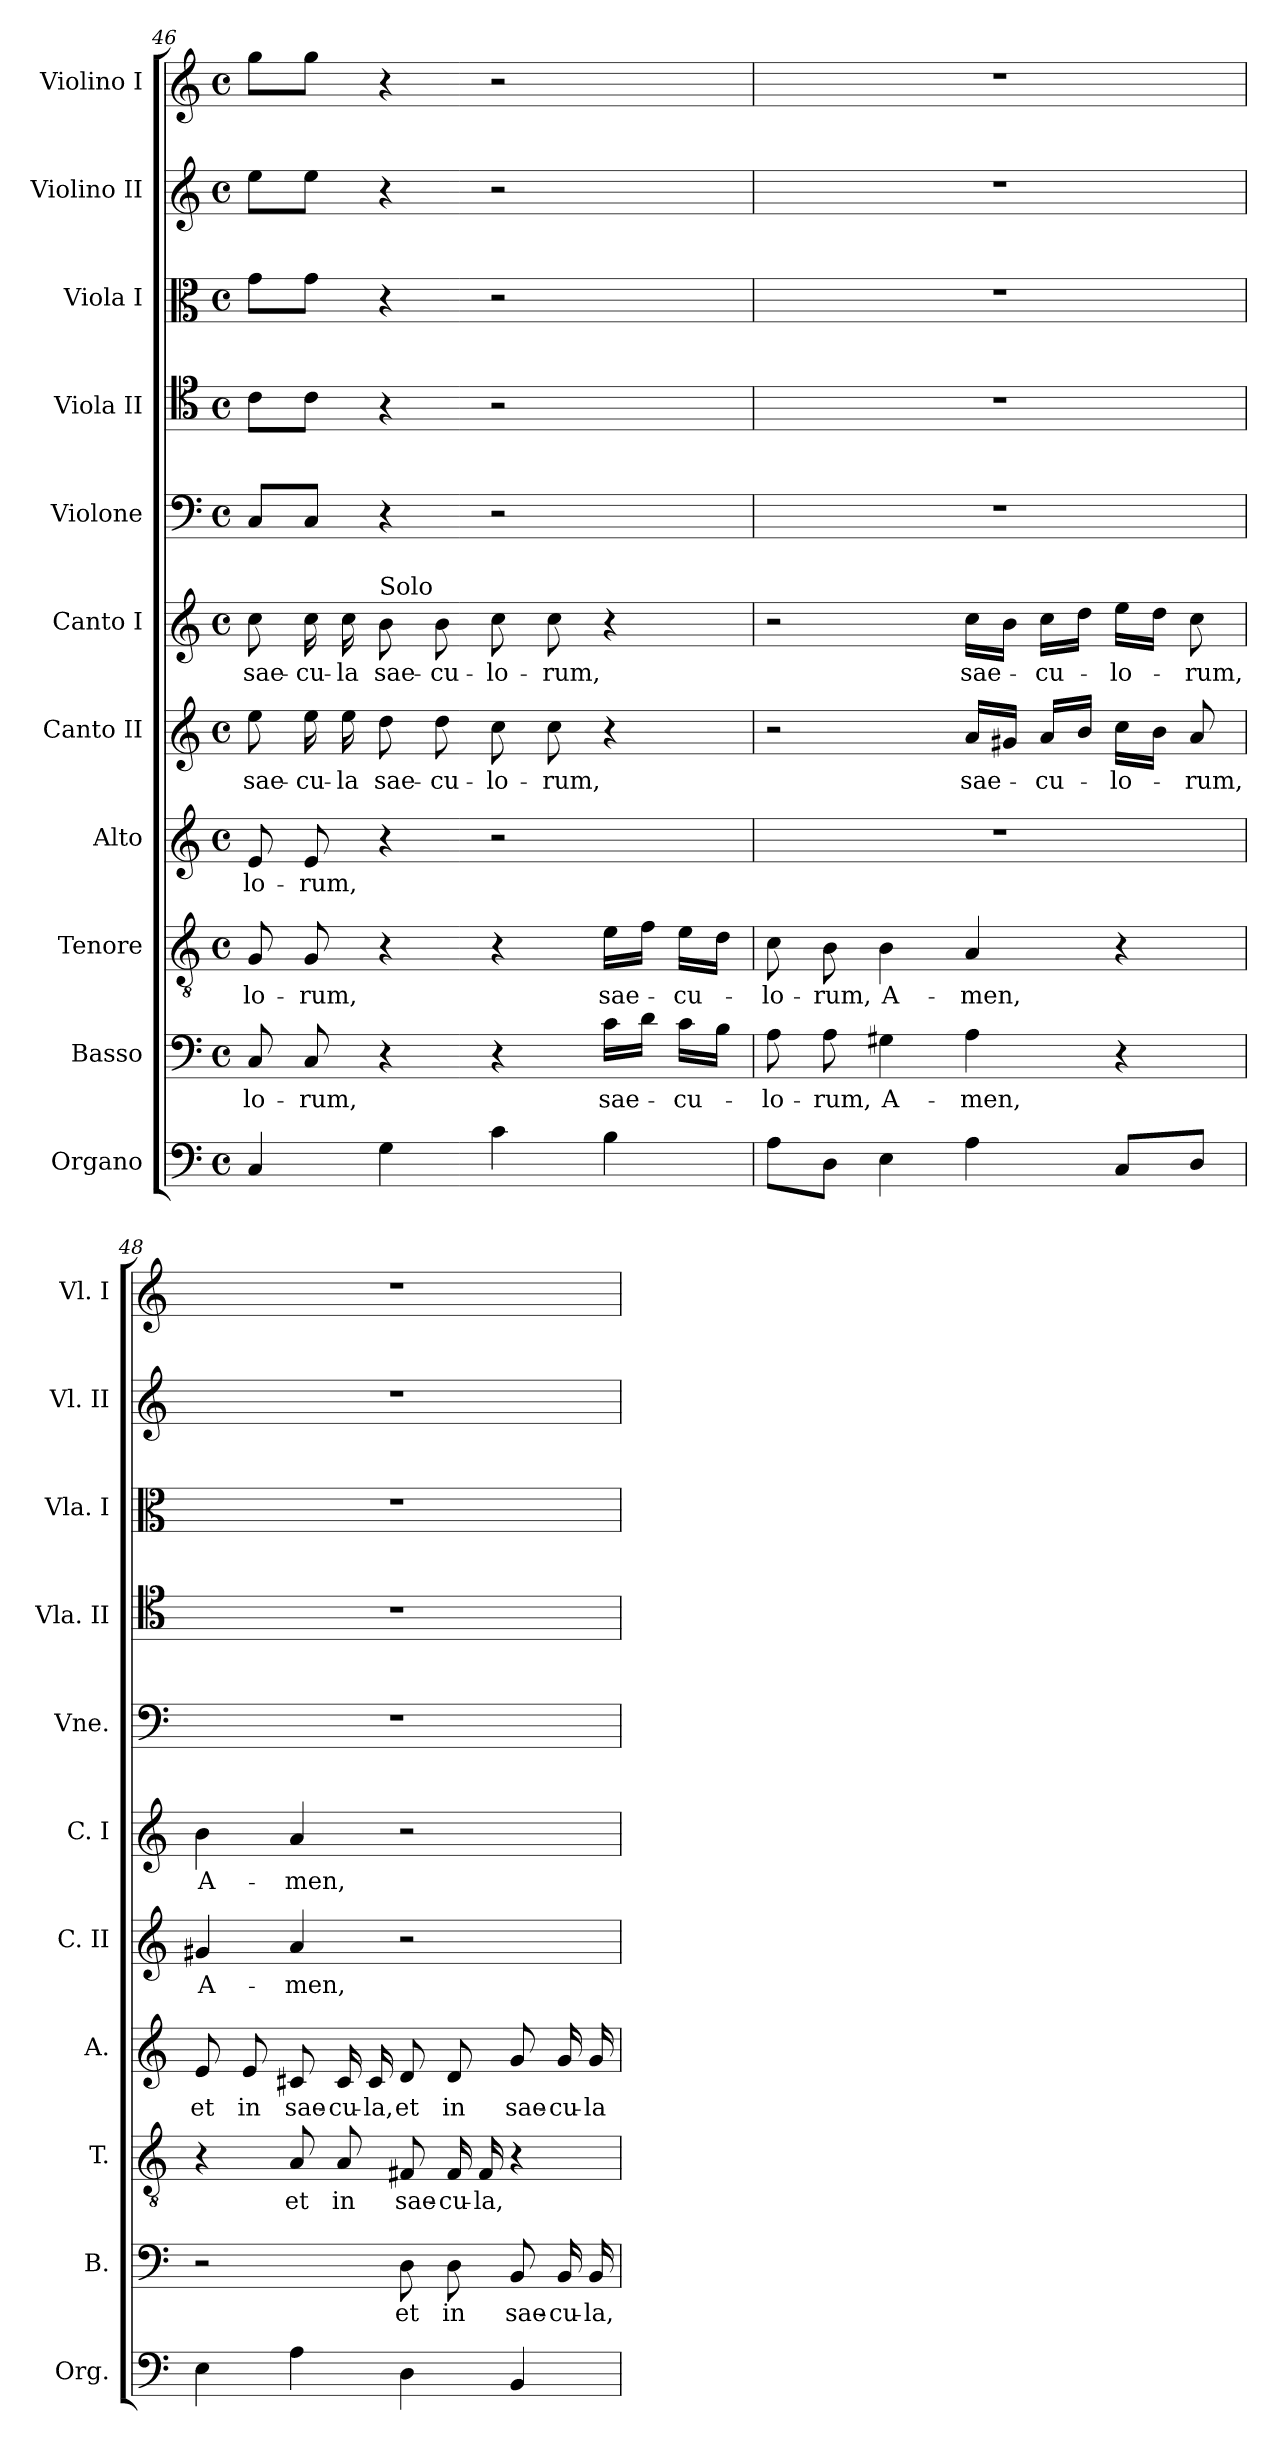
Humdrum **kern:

**kern	**kern	**text	**kern	**text	**kern	**text	**kern	**text	**kern	**text	**kern	**kern	**kern	**kern	**kern
*part11	*part10	*part10	*part9	*part9	*part8	*part8	*part7	*part7	*part6	*part6	*part5	*part4	*part3	*part2	*part1
*staff11	*staff10	*staff10	*staff9	*staff9	*staff8	*staff8	*staff7	*staff7	*staff6	*staff6	*staff5	*staff4	*staff3	*staff2	*staff1
*I"Organo	*I"Basso	*	*I"Tenore	*	*I"Alto	*	*I"Canto II	*	*I"Canto I	*	*I"Violone	*I"Viola II	*I"Viola I	*I"Violino II	*I"Violino I
*I'Org.	*I'B.	*	*I'T.	*	*I'A.	*	*I'C. II	*	*I'C. I	*	*I'Vne.	*I'Vla. II	*I'Vla. I	*I'Vl. II	*I'Vl. I
*clefF4	*clefF4	*	*clefGv2	*	*clefG2	*	*clefG2	*	*clefG2	*	*clefF4	*clefC4	*clefC3	*clefG2	*clefG2
*	*	*	*ITrd7c12	*	*	*	*	*	*	*	*	*	*	*	*
*k[]	*k[]	*	*k[]	*	*k[]	*	*k[]	*	*k[]	*	*k[]	*k[]	*k[]	*k[]	*k[]
*C:	*C:	*	*C:	*	*C:	*	*C:	*	*C:	*	*C:	*C:	*C:	*C:	*C:
*M4/4	*M4/4	*	*M4/4	*	*M4/4	*	*M4/4	*	*M4/4	*	*M4/4	*M4/4	*M4/4	*M4/4	*M4/4
*met(c)	*met(c)	*	*met(c)	*	*met(c)	*	*met(c)	*	*met(c)	*	*met(c)	*met(c)	*met(c)	*met(c)	*met(c)
=46	=46	=46	=46	=46	=46	=46	=46	=46	=46	=46	=46	=46	=46	=46	=46
!	!	!LO:LY:b:color=#000000	!	!	!	!	!	!	!	!	!	!	!	!	!
!	!	!	!	!LO:LY:b:color=#000000	!	!	!	!	!	!	!	!	!	!	!
!	!	!	!	!	!	!LO:LY:b:color=#000000	!	!	!	!	!	!	!	!	!
!	!	!	!	!	!	!	!	!LO:LY:b:color=#000000	!	!	!	!	!	!	!
!	!	!	!	!	!	!	!	!	!	!LO:LY:b:color=#000000	!	!	!	!	!
4Ci/	8Ci/	-lo-	8GGi/	-lo-	8ei/	-lo-	8eei\	sae-	8cci\	sae-	8Ci/L	8ci\L	8gi\L	8eei\L	8ggi\L
!	!	!LO:LY:b:color=#000000	!	!	!	!	!	!	!	!	!	!	!	!	!
!	!	!	!	!LO:LY:b:color=#000000	!	!	!	!	!	!	!	!	!	!	!
!	!	!	!	!	!	!LO:LY:b:color=#000000	!	!	!	!	!	!	!	!	!
!	!	!	!	!	!	!	!	!LO:LY:b:color=#000000	!	!	!	!	!	!	!
!	!	!	!	!	!	!	!	!	!	!LO:LY:b:color=#000000	!	!	!	!	!
.	8Ci/	-rum,	8GGi/	-rum,	8ei/	-rum,	16eei\	-cu-	16cci\	-cu-	8Ci/J	8ci\J	8gi\J	8eei\J	8ggi\J
!	!	!	!	!	!	!	!	!LO:LY:b:color=#000000	!	!	!	!	!	!	!
!	!	!	!	!	!	!	!	!	!	!LO:LY:b:color=#000000	!	!	!	!	!
.	.	.	.	.	.	.	16eei\	-la	16cci\	-la	.	.	.	.	.
!	!	!	!	!	!	!	!	!LO:LY:b:color=#000000	!	!	!	!	!	!	!
!	!	!	!	!	!	!	!	!	!LO:TX:a:t=Solo	!	!	!	!	!	!
!	!	!	!	!	!	!	!	!	!	!LO:LY:b:color=#000000	!	!	!	!	!
4Gi\	4r	.	4r	.	4r	.	8ddi\	sae-	8bi\	sae-	4r	4r	4r	4r	4r
!	!	!	!	!	!	!	!	!LO:LY:b:color=#000000	!	!	!	!	!	!	!
!	!	!	!	!	!	!	!	!	!	!LO:LY:b:color=#000000	!	!	!	!	!
.	.	.	.	.	.	.	8ddi\	-cu-	8bi\	-cu-	.	.	.	.	.
!	!	!	!	!	!	!	!	!LO:LY:b:color=#000000	!	!	!	!	!	!	!
!	!	!	!	!	!	!	!	!	!	!LO:LY:b:color=#000000	!	!	!	!	!
4ci\	4r	.	4r	.	2r	.	8cci\	-lo-	8cci\	-lo-	2r	2r	2r	2r	2r
!	!	!	!	!	!	!	!	!LO:LY:b:color=#000000	!	!	!	!	!	!	!
!	!	!	!	!	!	!	!	!	!	!LO:LY:b:color=#000000	!	!	!	!	!
.	.	.	.	.	.	.	8cci\	-rum,	8cci\	-rum,	.	.	.	.	.
!	!	!LO:LY:b:color=#000000	!	!	!	!	!	!	!	!	!	!	!	!	!
!	!	!	!	!LO:LY:b:color=#000000	!	!	!	!	!	!	!	!	!	!	!
4Bi\	16ci\LL	sae-	16Ei\LL	sae-	.	.	4r	.	4r	.	.	.	.	.	.
.	16di\JJ	.	16Fi\JJ	.	.	.	.	.	.	.	.	.	.	.	.
!	!	!LO:LY:b:color=#000000	!	!	!	!	!	!	!	!	!	!	!	!	!
!	!	!	!	!LO:LY:b:color=#000000	!	!	!	!	!	!	!	!	!	!	!
.	16ci\LL	-cu-	16Ei\LL	-cu-	.	.	.	.	.	.	.	.	.	.	.
.	16Bi\JJ	.	16Di\JJ	.	.	.	.	.	.	.	.	.	.	.	.
=47	=47	=47	=47	=47	=47	=47	=47	=47	=47	=47	=47	=47	=47	=47	=47
!	!	!LO:LY:b:color=#000000	!	!	!	!	!	!	!	!	!	!	!	!	!
!	!	!	!	!LO:LY:b:color=#000000	!	!	!	!	!	!	!	!	!	!	!
8Ai\L	8Ai\	-lo-	8Ci\	-lo-	1r	.	2r	.	2r	.	1r	1r	1r	1r	1r
!	!	!LO:LY:b:color=#000000	!	!	!	!	!	!	!	!	!	!	!	!	!
!	!	!	!	!LO:LY:b:color=#000000	!	!	!	!	!	!	!	!	!	!	!
8Di\J	8Ai\	-rum,	8BBi\	-rum,	.	.	.	.	.	.	.	.	.	.	.
!	!	!LO:LY:b:color=#000000	!	!	!	!	!	!	!	!	!	!	!	!	!
!	!	!	!	!LO:LY:b:color=#000000	!	!	!	!	!	!	!	!	!	!	!
4Ei\	4G#Xi\	A-	4BBi\	A-	.	.	.	.	.	.	.	.	.	.	.
!	!	!LO:LY:b:color=#000000	!	!	!	!	!	!	!	!	!	!	!	!	!
!	!	!	!	!LO:LY:b:color=#000000	!	!	!	!	!	!	!	!	!	!	!
!	!	!	!	!	!	!	!	!LO:LY:b:color=#000000	!	!	!	!	!	!	!
!	!	!	!	!	!	!	!	!	!	!LO:LY:b:color=#000000	!	!	!	!	!
4Ai\	4Ai\	-men,	4AAi/	-men,	.	.	16ai/LL	sae-	16cci\LL	sae-	.	.	.	.	.
.	.	.	.	.	.	.	16g#i/JJ	.	16bi\JJ	.	.	.	.	.	.
!	!	!	!	!	!	!	!	!LO:LY:b:color=#000000	!	!	!	!	!	!	!
!	!	!	!	!	!	!	!	!	!	!LO:LY:b:color=#000000	!	!	!	!	!
.	.	.	.	.	.	.	16ai/LL	-cu-	16cci\LL	-cu-	.	.	.	.	.
.	.	.	.	.	.	.	16bi/JJ	.	16ddi\JJ	.	.	.	.	.	.
!	!	!	!	!	!	!	!	!LO:LY:b:color=#000000	!	!	!	!	!	!	!
!	!	!	!	!	!	!	!	!	!	!LO:LY:b:color=#000000	!	!	!	!	!
8Ci/L	4r	.	4r	.	.	.	16cci\LL	-lo-	16eei\LL	-lo-	.	.	.	.	.
.	.	.	.	.	.	.	16bi\JJ	.	16ddi\JJ	.	.	.	.	.	.
!	!	!	!	!	!	!	!	!LO:LY:b:color=#000000	!	!	!	!	!	!	!
!	!	!	!	!	!	!	!	!	!	!LO:LY:b:color=#000000	!	!	!	!	!
8Di/J	.	.	.	.	.	.	8ai/	-rum,	8cci\	-rum,	.	.	.	.	.
=48	=48	=48	=48	=48	=48	=48	=48	=48	=48	=48	=48	=48	=48	=48	=48
!	!	!	!	!	!	!LO:LY:b:color=#000000	!	!	!	!	!	!	!	!	!
!	!	!	!	!	!	!	!	!LO:LY:b:color=#000000	!	!	!	!	!	!	!
!	!	!	!	!	!	!	!	!	!	!LO:LY:b:color=#000000	!	!	!	!	!
4Ei\	2r	.	4r	.	8ei/	et	4g#Xi/	A-	4bi\	A-	1r	1r	1r	1r	1r
!	!	!	!	!	!	!LO:LY:b:color=#000000	!	!	!	!	!	!	!	!	!
.	.	.	.	.	8ei/	in	.	.	.	.	.	.	.	.	.
!	!	!	!	!LO:LY:b:color=#000000	!	!	!	!	!	!	!	!	!	!	!
!	!	!	!	!	!	!LO:LY:b:color=#000000	!	!	!	!	!	!	!	!	!
!	!	!	!	!	!	!	!	!LO:LY:b:color=#000000	!	!	!	!	!	!	!
!	!	!	!	!	!	!	!	!	!	!LO:LY:b:color=#000000	!	!	!	!	!
4Ai\	.	.	8AAi/	et	8c#Xi/	sae-	4ai/	-men,	4ai/	-men,	.	.	.	.	.
!	!	!	!	!LO:LY:b:color=#000000	!	!	!	!	!	!	!	!	!	!	!
!	!	!	!	!	!	!LO:LY:b:color=#000000	!	!	!	!	!	!	!	!	!
.	.	.	8AAi/	in	16c#i/	-cu-	.	.	.	.	.	.	.	.	.
!	!	!	!	!	!	!LO:LY:b:color=#000000	!	!	!	!	!	!	!	!	!
.	.	.	.	.	16c#i/	-la,	.	.	.	.	.	.	.	.	.
!	!	!LO:LY:b:color=#000000	!	!	!	!	!	!	!	!	!	!	!	!	!
!	!	!	!	!LO:LY:b:color=#000000	!	!	!	!	!	!	!	!	!	!	!
!	!	!	!	!	!	!LO:LY:b:color=#000000	!	!	!	!	!	!	!	!	!
4Di\	8Di\	et	8FF#Xi/	sae-	8di/	et	2r	.	2r	.	.	.	.	.	.
!	!	!LO:LY:b:color=#000000	!	!	!	!	!	!	!	!	!	!	!	!	!
!	!	!	!	!LO:LY:b:color=#000000	!	!	!	!	!	!	!	!	!	!	!
!	!	!	!	!	!	!LO:LY:b:color=#000000	!	!	!	!	!	!	!	!	!
.	8Di\	in	16FF#i/	-cu-	8di/	in	.	.	.	.	.	.	.	.	.
!	!	!	!	!LO:LY:b:color=#000000	!	!	!	!	!	!	!	!	!	!	!
.	.	.	16FF#i/	-la,	.	.	.	.	.	.	.	.	.	.	.
!	!	!LO:LY:b:color=#000000	!	!	!	!	!	!	!	!	!	!	!	!	!
!	!	!	!	!	!	!LO:LY:b:color=#000000	!	!	!	!	!	!	!	!	!
4BBi/	8BBi/	sae-	4r	.	8gi/	sae-	.	.	.	.	.	.	.	.	.
!	!	!LO:LY:b:color=#000000	!	!	!	!	!	!	!	!	!	!	!	!	!
!	!	!	!	!	!	!LO:LY:b:color=#000000	!	!	!	!	!	!	!	!	!
.	16BBi/	-cu-	.	.	16gi/	-cu-	.	.	.	.	.	.	.	.	.
!	!	!LO:LY:b:color=#000000	!	!	!	!	!	!	!	!	!	!	!	!	!
!	!	!	!	!	!	!LO:LY:b:color=#000000	!	!	!	!	!	!	!	!	!
.	16BBi/	-la,	.	.	16gi/	-la	.	.	.	.	.	.	.	.	.
=	=	=	=	=	=	=	=	=	=	=	=	=	=	=	=
*-	*-	*-	*-	*-	*-	*-	*-	*-	*-	*-	*-	*-	*-	*-	*-
